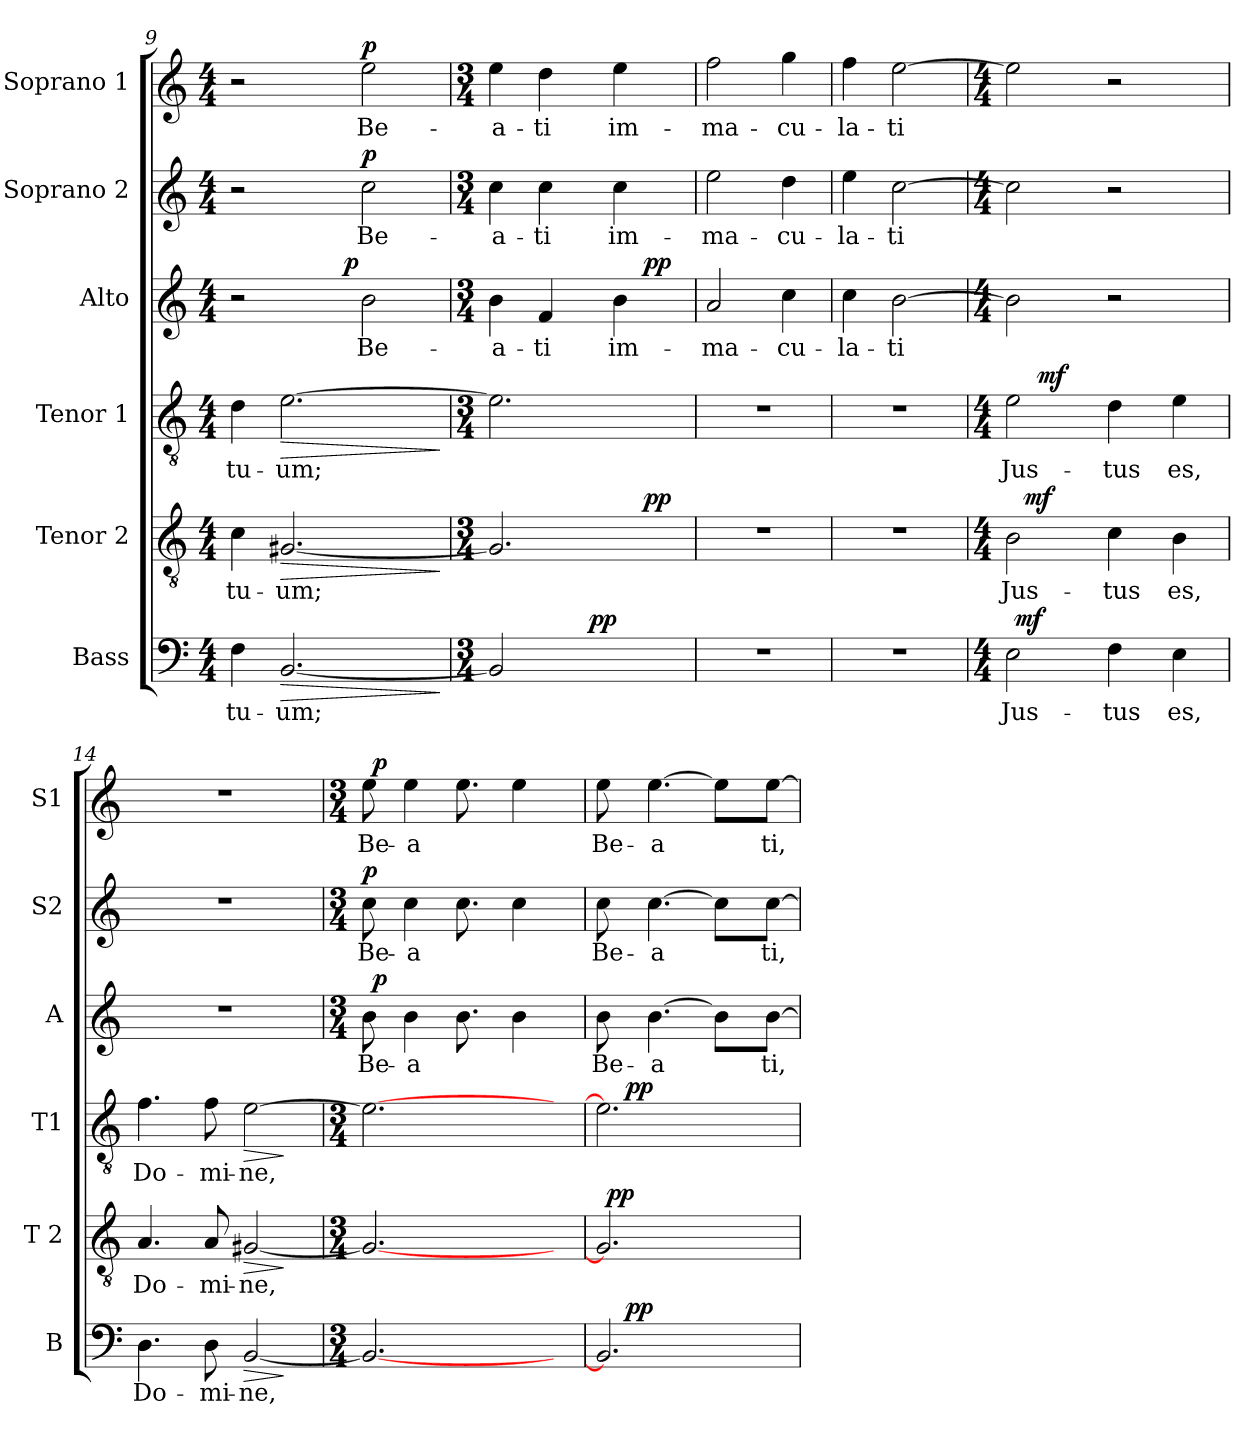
**kern	**text	**dynam	**kern	**text	**dynam	**kern	**text	**dynam	**kern	**text	**dynam	**kern	**text	**dynam	**kern	**text	**dynam
*part6	*part6	*part6	*part5	*part5	*part5	*part4	*part4	*part4	*part3	*part3	*part3	*part2	*part2	*part2	*part1	*part1	*part1
*staff6	*staff6	*staff6	*staff5	*staff5	*staff5	*staff4	*staff4	*staff4	*staff3	*staff3	*staff3	*staff2	*staff2	*staff2	*staff1	*staff1	*staff1
*I"Bass	*	*	*I"Tenor 2	*	*	*I"Tenor 1	*	*	*I"Alto	*	*	*I"Soprano 2	*	*	*I"Soprano 1	*	*
*I'B	*	*	*I'T 2	*	*	*I'T1	*	*	*I'A	*	*	*I'S2	*	*	*I'S1	*	*
*clefF4	*	*	*clefGv2	*	*	*clefGv2	*	*	*clefG2	*	*	*clefG2	*	*	*clefG2	*	*
*k[]	*	*	*k[]	*	*	*k[]	*	*	*k[]	*	*	*k[]	*	*	*k[]	*	*
*C:	*	*	*C:	*	*	*C:	*	*	*C:	*	*	*C:	*	*	*C:	*	*
*M4/4	*	*	*M4/4	*	*	*M4/4	*	*	*M4/4	*	*	*M4/4	*	*	*M4/4	*	*
=9	=9	=9	=9	=9	=9	=9	=9	=9	=9	=9	=9	=9	=9	=9	=9	=9	=9
!	!LO:LY:b:cj	!	!	!LO:LY:b:cj	!	!	!LO:LY:b:cj	!	!	!	!	!	!	!	!	!	!
*	*	*	*	*	*	*	*	*	*^	*	*	*	*	*	*	*	*
4F\	tu-	.	4c\	tu-	.	4d\	tu-	.	2r	4ryy	.	.	2r	.	.	2r	.	.
!	!LO:LY:b:cj	!LO:HP:b	!	!LO:LY:b:cj	!LO:HP:b	!	!LO:LY:b:cj	!LO:HP:b	!	!	!	!	!	!	!	!	!	!
[<2.BB/	-um;	>	[<2.G#X/	-um;	>	[>2.e\	-um;	>	.	8ryy	.	.	.	.	.	.	.	.
.	.	.	.	.	.	.	.	.	.	16ryy	.	.	.	.	.	.	.	.
.	.	.	.	.	.	.	.	.	.	64ryy	.	.	.	.	.	.	.	.
!	!	!	!	!	!	!	!	!	!	!	!	!LO:DY:a	!	!	!	!	!	!
.	.	.	.	.	.	.	.	.	.	2ryy	.	p	.	.	.	.	.	.
!	!	!	!	!	!	!	!	!	!	!	!LO:LY:b:cj	!	!	!LO:LY:b:cj	!LO:DY:a	!	!LO:LY:b:cj	!LO:DY:a
.	.	.	.	.	.	.	.	.	2b\	.	Be-	.	2cc\	Be-	p	2ee\	Be-	p
.	.	.	.	.	.	.	.	.	.	32.ryy	.	.	.	.	.	.	.	.
.	.	]	.	.	]	.	.	]	.	.	.	.	.	.	.	.	.	.
=10	=10	=10	=10	=10	=10	=10	=10	=10	=10	=10	=10	=10	=10	=10	=10	=10	=10	=10
*M3/4	*	*	*M3/4	*	*	*M3/4	*	*	*M3/4	*	*	*	*M3/4	*	*	*M3/4	*	*
!	!LO:LY:b:cj	!	!	!LO:LY:b:cj	!	!	!LO:LY:b:cj	!	!	!	!LO:LY:b:cj	!	!	!LO:LY:b:cj	!	!	!LO:LY:b:cj	!
*^	*	*	*^	*	*	*	*	*	*	*	*	*	*	*	*	*	*	*
2BB/]	4ryy	.	.	2.G#/]	2ryy	.	.	2.e\]	.	.	4b\	2ryy	-a-	.	4cc\	-a-	.	4ee\	-a-	.
!	!	!	!	!	!	!	!	!	!	!	!	!	!LO:LY:b:cj	!	!	!LO:LY:b:cj	!	!	!LO:LY:b:cj	!
.	8ryy	.	.	.	.	.	.	.	.	.	4f/	.	-ti	.	4cc\	-ti	.	4dd\	-ti	.
.	32.ryy	.	.	.	.	.	.	.	.	.	.	.	.	.	.	.	.	.	.	.
!	!	!	!LO:DY:a	!	!	!	!	!	!	!	!	!	!	!	!	!	!	!	!	!
.	4ryy	.	pp	.	.	.	.	.	.	.	.	.	.	.	.	.	.	.	.	.
!	!	!	!	!	!	!	!	!	!	!	!	!	!LO:LY:b:cj	!	!	!LO:LY:b:cj	!	!	!LO:LY:b:cj	!
4ryy	.	.	.	.	16..ryy	.	.	.	.	.	4b\	16..ryy	im-	.	4cc\	im-	.	4ee\	im-	.
!	!	!	!	!	!	!	!LO:DY:a	!	!	!	!	!	!	!LO:DY:b	!	!	!	!	!	!
.	.	.	.	.	8ryy	.	pp	.	.	.	.	8ryy	.	pp	.	.	.	.	.	.
.	16ryy	.	.	.	.	.	.	.	.	.	.	.	.	.	.	.	.	.	.	.
.	64ryy	.	.	.	64ryy	.	.	.	.	.	.	64ryy	.	.	.	.	.	.	.	.
=11	=11	=11	=11	=11	=11	=11	=11	=11	=11	=11	=11	=11	=11	=11	=11	=11	=11	=11	=11	=11
!	!	!	!	!	!	!	!	!	!	!	!	!	!LO:LY:b:cj	!	!	!LO:LY:b:cj	!	!	!LO:LY:b:cj	!
*v	*v	*	*	*	*	*	*	*	*	*	*v	*v	*	*	*	*	*	*	*	*
*	*	*	*v	*v	*	*	*	*	*	*	*	*	*	*	*	*	*	*
2.r	.	.	2.r	.	.	2.r	.	.	2a/	-ma-	.	2ee\	-ma-	.	2ff\	-ma-	.
!	!	!	!	!	!	!	!	!	!	!LO:LY:b:cj	!	!	!LO:LY:b:cj	!	!	!LO:LY:b:cj	!
.	.	.	.	.	.	.	.	.	4cc\	-cu-	.	4dd\	-cu-	.	4gg\	-cu-	.
=12	=12	=12	=12	=12	=12	=12	=12	=12	=12	=12	=12	=12	=12	=12	=12	=12	=12
!	!	!	!	!	!	!	!	!	!	!LO:LY:b:cj	!	!	!LO:LY:b:cj	!	!	!LO:LY:b:cj	!
2.r	.	.	2.r	.	.	2.r	.	.	4cc\	-la-	.	4ee\	-la-	.	4ff\	-la-	.
!	!	!	!	!	!	!	!	!	!	!LO:LY:b:cj	!	!	!LO:LY:b:cj	!	!	!LO:LY:b:cj	!
.	.	.	.	.	.	.	.	.	[>2b\	-ti	.	[>2cc\	-ti	.	[>2ee\	-ti	.
=13	=13	=13	=13	=13	=13	=13	=13	=13	=13	=13	=13	=13	=13	=13	=13	=13	=13
*M4/4	*	*	*M4/4	*	*	*M4/4	*	*	*M4/4	*	*	*M4/4	*	*	*M4/4	*	*
!	!LO:LY:b:cj	!	!	!LO:LY:b:cj	!	!	!LO:LY:b:cj	!	!	!LO:LY:b:cj	!	!	!LO:LY:b:cj	!	!	!LO:LY:b:cj	!
*^	*	*	*^	*	*	*^	*	*	*	*	*	*	*	*	*	*	*
2E\	64ryy	Jus-	.	2B\	32ryy	Jus-	.	2e\	16ryy	Jus-	.	2b\]	.	.	2cc\]	.	.	2ee\]	.	.
!	!	!	!LO:DY:a	!	!	!	!	!	!	!	!	!	!	!	!	!	!	!	!	!
.	2ryy	.	mf	.	.	.	.	.	.	.	.	.	.	.	.	.	.	.	.	.
!	!	!	!	!	!	!	!LO:DY:a	!	!	!	!	!	!	!	!	!	!	!	!	!
.	.	.	.	.	2ryy	.	mf	.	.	.	.	.	.	.	.	.	.	.	.	.
!	!	!	!	!	!	!	!	!	!	!	!LO:DY:a	!	!	!	!	!	!	!	!	!
.	.	.	.	.	.	.	.	.	2...ryy	.	mf	.	.	.	.	.	.	.	.	.
!	!	!LO:LY:b:cj	!	!	!	!LO:LY:b:cj	!	!	!	!LO:LY:b:cj	!	!	!	!	!	!	!	!	!	!
4F\	.	-tus	.	4c\	.	-tus	.	4d\	.	-tus	.	2r	.	.	2r	.	.	2r	.	.
.	4ryy	.	.	.	.	.	.	.	.	.	.	.	.	.	.	.	.	.	.	.
.	.	.	.	.	4...ryy	.	.	.	.	.	.	.	.	.	.	.	.	.	.	.
!	!	!LO:LY:b:cj	!	!	!	!LO:LY:b:cj	!	!	!	!LO:LY:b:cj	!	!	!	!	!	!	!	!	!	!
4E\	.	es,	.	4B\	.	es,	.	4e\	.	es,	.	.	.	.	.	.	.	.	.	.
.	8...ryy	.	.	.	.	.	.	.	.	.	.	.	.	.	.	.	.	.	.	.
!!LO:PB:g=z
=14	=14	=14	=14	=14	=14	=14	=14	=14	=14	=14	=14	=14	=14	=14	=14	=14	=14	=14	=14	=14
!	!	!LO:LY:b:cj	!	!	!	!LO:LY:b:cj	!	!	!	!LO:LY:b:cj	!	!	!	!	!	!	!	!	!	!
*v	*v	*	*	*	*	*	*	*v	*v	*	*	*	*	*	*	*	*	*	*	*
*	*	*	*v	*v	*	*	*	*	*	*	*	*	*	*	*	*	*	*
4.D\	Do-	.	4.A/	Do-	.	4.f\	Do-	.	1r	.	.	1r	.	.	1r	.	.
!	!LO:LY:b:cj	!	!	!LO:LY:b:cj	!	!	!LO:LY:b:cj	!	!	!	!	!	!	!	!	!	!
8D\	-mi-	.	8A/	-mi-	.	8f\	-mi-	.	.	.	.	.	.	.	.	.	.
!	!LO:LY:b:cj	!LO:HP:b	!	!LO:LY:b:cj	!LO:HP:b	!	!LO:LY:b:cj	!LO:HP:b	!	!	!	!	!	!	!	!	!
[<2BB/	-ne,	>	[<2G#X/	-ne,	>	[>2e\	-ne,	>	.	.	.	.	.	.	.	.	.
.	.	]	.	.	]	.	.	]	.	.	.	.	.	.	.	.	.
=15	=15	=15	=15	=15	=15	=15	=15	=15	=15	=15	=15	=15	=15	=15	=15	=15	=15
*M3/4	*	*	*M3/4	*	*	*M3/4	*	*	*M3/4	*	*	*M3/4	*	*	*M3/4	*	*
!	!LO:LY:b:cj	!	!	!LO:LY:b:cj	!	!	!LO:LY:b:cj	!	!	!LO:LY:b:cj	!	!	!LO:LY:b:cj	!LO:DY:a	!	!LO:LY:b:cj	!
*	*	*	*	*	*	*	*	*	*^	*	*	*	*	*	*^	*	*
2.BB/_<	.	.	2.G#/_<	.	.	2.e\_>	.	.	8b\	64ryy	Be-	.	8cc\	Be-	p	8ee\	64ryy	Be-	.
!	!	!	!	!	!	!	!	!	!	!	!	!LO:DY:a	!	!	!	!	!	!	!LO:DY:a
.	.	.	.	.	.	.	.	.	.	2ryy	.	p	.	.	.	.	2ryy	.	p
!	!	!	!	!	!	!	!	!	!	!	!LO:LY:b:cj	!	!	!LO:LY:b:cj	!	!	!	!LO:LY:b:cj	!
.	.	.	.	.	.	.	.	.	4b\	.	-a-	.	4cc\	-a-	.	4ee\	.	-a-	.
.	.	.	.	.	.	.	.	.	8.b\	.	.	.	8.cc\	.	.	8.ee\	.	.	.
.	.	.	.	.	.	.	.	.	.	4ryy	.	.	.	.	.	.	4ryy	.	.
!	!	!	!	!	!	!	!	!	!	!	!LO:LY:b:cj	!	!	!LO:LY:b:cj	!	!	!	!LO:LY:b:cj	!
.	.	.	.	.	.	.	.	.	4b\	.	-	.	4cc\	-	.	4ee\	.	-	.
16ryy	.	.	16ryy	.	.	16ryy	.	.	.	.	.	.	.	.	.	.	.	.	.
.	.	.	.	.	.	.	.	.	.	32.ryy	.	.	.	.	.	.	32.ryy	.	.
=16	=16	=16	=16	=16	=16	=16	=16	=16	=16	=16	=16	=16	=16	=16	=16	=16	=16	=16	=16
!	!LO:LY:b:cj	!	!	!LO:LY:b:cj	!	!	!LO:LY:b:cj	!	!	!	!LO:LY:b:cj	!	!	!LO:LY:b:cj	!	!	!	!LO:LY:b:cj	!
*^	*	*	*^	*	*	*^	*	*	*v	*v	*	*	*	*	*	*v	*v	*	*
2.BB/]	16ryy	.	.	2.G#/]	64ryy	.	.	2.e\]	16ryy	.	.	8b\	Be-	.	8cc\	Be-	.	8ee\	Be-	.
!	!	!	!	!	!	!	!LO:DY:a	!	!	!	!	!	!	!	!	!	!	!	!	!
.	.	.	.	.	2ryy	.	pp	.	.	.	.	.	.	.	.	.	.	.	.	.
!	!	!	!LO:DY:a	!	!	!	!	!	!	!	!LO:DY:a	!	!	!	!	!	!	!	!	!
.	2ryy	.	pp	.	.	.	.	.	2ryy	.	pp	.	.	.	.	.	.	.	.	.
!	!	!	!	!	!	!	!	!	!	!	!	!	!LO:LY:b:cj	!	!	!LO:LY:b:cj	!	!	!LO:LY:b:cj	!
.	.	.	.	.	.	.	.	.	.	.	.	[>4.b\	-a-	.	[>4.cc\	-a-	.	[>4.ee\	-a-	.
!	!	!	!	!	!	!	!	!	!	!	!	!	!LO:LY:b:cj	!	!	!LO:LY:b:cj	!	!	!LO:LY:b:cj	!
.	.	.	.	.	.	.	.	.	.	.	.	8b\L]	--	.	8cc\L]	--	.	8ee\L]	--	.
.	.	.	.	.	8...ryy	.	.	.	.	.	.	.	.	.	.	.	.	.	.	.
.	8.ryy	.	.	.	.	.	.	.	8.ryy	.	.	.	.	.	.	.	.	.	.	.
!	!	!	!	!	!	!	!	!	!	!	!	!	!LO:LY:b:cj	!	!	!LO:LY:b:cj	!	!	!LO:LY:b:cj	!
.	.	.	.	.	.	.	.	.	.	.	.	[>8b\J	-ti,	.	[>8cc\J	-ti,	.	[>8ee\J	-ti,	.
*v	*v	*	*	*	*	*	*	*v	*v	*	*	*	*	*	*	*	*	*	*	*
*	*	*	*v	*v	*	*	*	*	*	*	*	*	*	*	*	*	*	*
=	=	=	=	=	=	=	=	=	=	=	=	=	=	=	=	=	=
*-	*-	*-	*-	*-	*-	*-	*-	*-	*-	*-	*-	*-	*-	*-	*-	*-	*-
